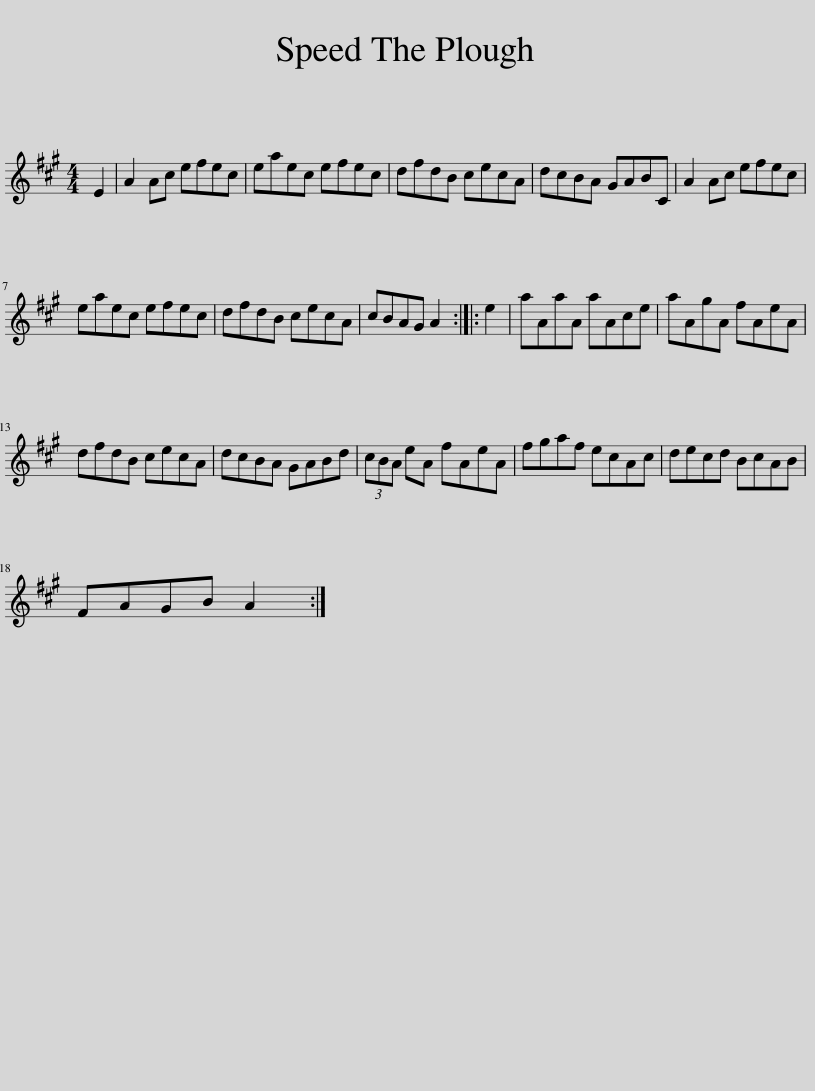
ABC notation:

X:1
L:1/8
M:4/4
I:linebreak $
K:A
V:1 treble
V:1
 E2 | A2 Ac efec | eaec efec | dfdB cecA | dcBA GABC | %5
 A2 Ac efec |$ eaec efec | dfdB cecA | cBAG A2 :: e2 | %10
 aAaA aAce | aAgA fAeA |$ dfdB cecA | dcBA GABd | (3cBA eA fAeA | %15
 fgaf ecAc | decd BcAB |$ FAGB A2 :| %18
